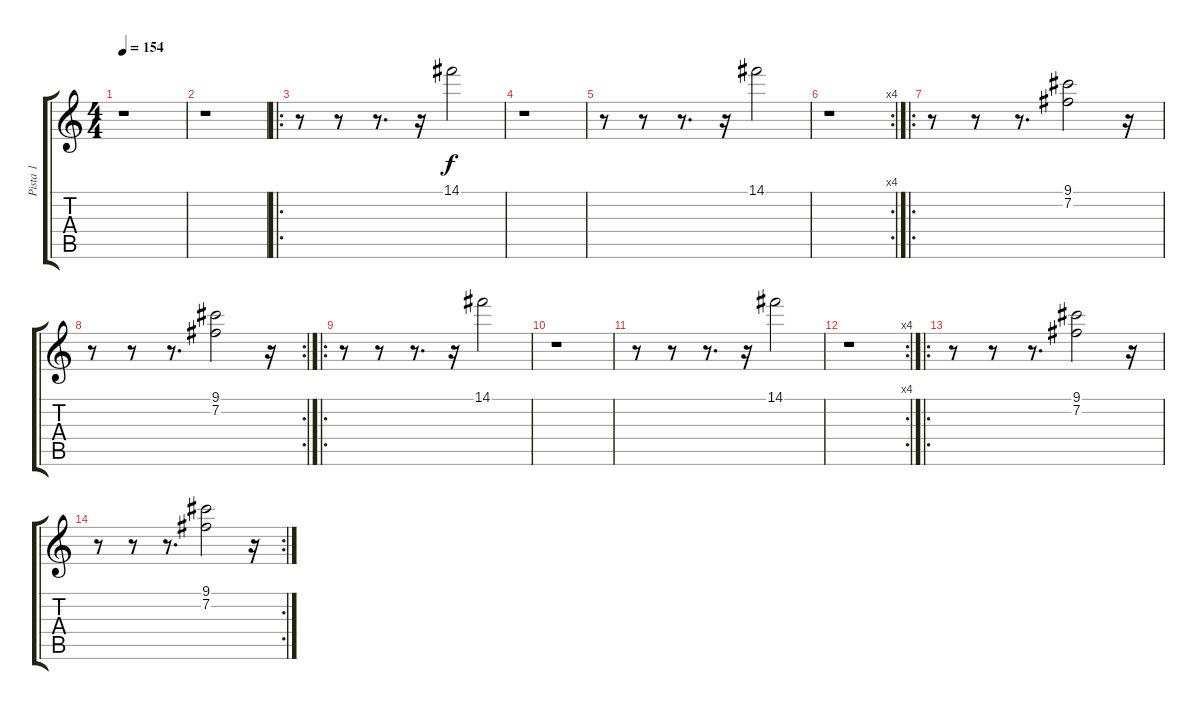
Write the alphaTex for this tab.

\track ("Pista 1" "Pista 1") {instrument distortionguitar}
\staff {score tabs}
\tuning (E4 B3 G3 D3 A2 E2) {hide}
\ts (4 4)
\tempo 154
\clef g2
\ks c
r.1{dy f instrument distortionguitar} |
r.1 |
\ro
r.8 r.8 r.8{d} r.16 14.1.2 |
r.1 |
r.8 r.8 r.8{d} r.16 14.1.2 |
\rc 4
r.1 |
\ro
r.8 r.8 r.8{d} (9.1 7.2).2 r.16 |
\rc 2
r.8 r.8 r.8{d} (9.1 7.2).2 r.16 |
\ro
r.8 r.8 r.8{d} r.16 14.1.2 |
r.1 |
r.8 r.8 r.8{d} r.16 14.1.2 |
\rc 4
r.1 |
\ro
r.8 r.8 r.8{d} (9.1 7.2).2 r.16 |
\rc 2
r.8 r.8 r.8{d} (9.1 7.2).2 r.16
